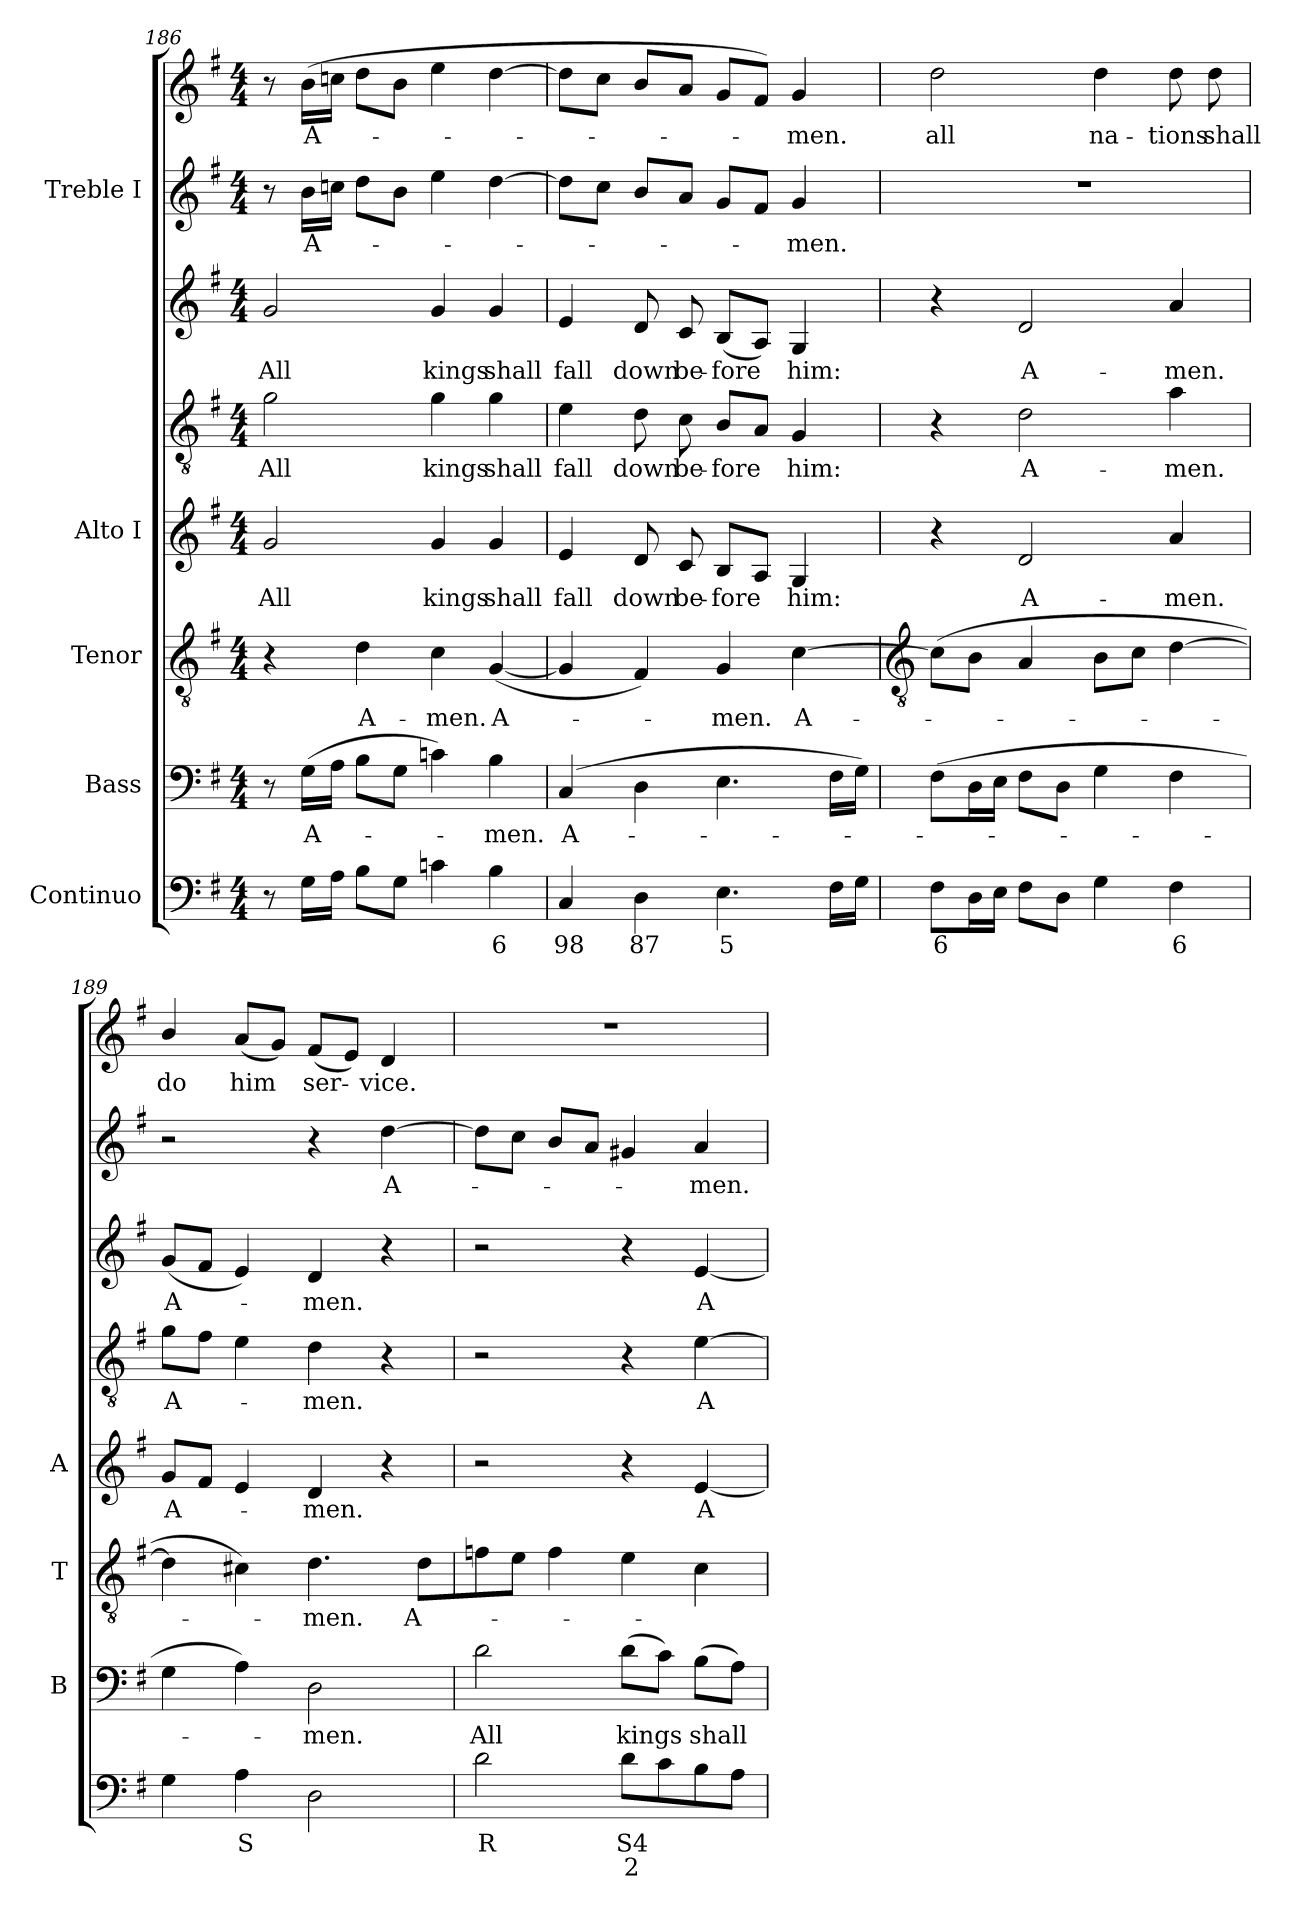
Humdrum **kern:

**kern	**text	**text	**kern	**text	**kern	**text	**kern	**text	**kern	**text	**kern	**text	**kern	**text	**kern	**text
*part5	*part5	*part5	*part4	*part4	*part3	*part3	*part2	*part2	*part2	*part2	*part2	*part2	*part1	*part1	*part1	*part1
*staff8	*staff8	*staff8	*staff7	*staff7	*staff6	*staff6	*staff5	*staff5	*staff4	*staff4	*staff3	*staff3	*staff2	*staff2	*staff1	*staff1
*I"Continuo	*	*	*I"Bass	*	*I"Tenor	*	*I"Alto I	*	*	*	*	*	*I"Treble I	*	*	*
*	*	*	*I'B	*	*I'T	*	*I'A	*	*	*	*	*	*	*	*	*
*clefF4	*	*	*clefF4	*	*clefGv2	*	*	*	*clefGv2	*	*clefG2	*	*clefG2	*	*clefG2	*
*k[f#]	*	*	*k[f#]	*	*k[f#]	*	*k[f#]	*	*k[f#]	*	*k[f#]	*	*k[f#]	*	*k[f#]	*
*G:	*	*	*G:	*	*G:	*	*G:	*	*G:	*	*G:	*	*G:	*	*G:	*
*M4/4	*	*	*M4/4	*	*M4/4	*	*M4/4	*	*M4/4	*	*M4/4	*	*M4/4	*	*M4/4	*
=186	=186	=186	=186	=186	=186	=186	=186	=186	=186	=186	=186	=186	=186	=186	=186	=186
!	!	!	!	!	!	!	!	!LO:LY:b	!	!LO:LY:b	!	!LO:LY:b	!	!	!	!
8r	.	.	8r	.	4r	.	2g	All	2g	All	2g	All	8r	.	8r	.
!	!	!	!	!LO:LY:b	!	!	!	!	!	!	!	!	!	!LO:LY:b	!	!LO:LY:b
16GLL	.	.	(>16GLL	A-	.	.	.	.	.	.	.	.	16bLL	A-	(<16bLL	A-
16AJJ	.	.	16AJJ	.	.	.	.	.	.	.	.	.	16ccnJJ	.	16ccnJJ	.
!	!	!	!	!	!	!LO:LY:b	!	!	!	!	!	!	!	!	!	!
8BL	.	.	8BL	.	4d	A-	.	.	.	.	.	.	8ddL	.	8ddL	.
8GJ	.	.	8GJ	.	.	.	.	.	.	.	.	.	8bJ	.	8bJ	.
!	!	!	!	!	!	!LO:LY:b	!	!LO:LY:b	!	!LO:LY:b	!	!LO:LY:b	!	!	!	!
4cn	.	.	4cn)	.	4c	-men.	4g	kings	4g	kings	4g	kings	4ee	.	4ee	.
!	!LO:LY:b	!	!	!LO:LY:b	!	!LO:LY:b	!	!LO:LY:b	!	!LO:LY:b	!	!LO:LY:b	!	!	!	!
4B	6	.	4B	men.	(<[4G	A-	4g	shall	4g	shall	4g	shall	[4dd	.	[4dd	.
=187	=187	=187	=187	=187	=187	=187	=187	=187	=187	=187	=187	=187	=187	=187	=187	=187
!	!LO:LY:b	!	!	!LO:LY:b	!	!	!	!LO:LY:b	!	!LO:LY:b	!	!LO:LY:b	!	!	!	!
4C	98	.	(>4C	A-	4G]	.	4e	fall	4e	fall	4e	fall	8ddL]	.	8ddL]	.
.	.	.	.	.	.	.	.	.	.	.	.	.	8ccJ	.	8ccJ	.
!	!LO:LY:b	!	!	!	!	!	!	!LO:LY:b	!	!LO:LY:b	!	!LO:LY:b	!	!	!	!
4D	87	.	4D	.	4F#)	.	8d	down	8d	down	8d	down	8bL	.	8bL	.
!	!	!	!	!	!	!	!	!LO:LY:b	!	!LO:LY:b	!	!LO:LY:b	!	!	!	!
.	.	.	.	.	.	.	8c	be-	8c	be-	8c	be-	8aJ	.	8aJ	.
!	!LO:LY:b	!	!	!	!	!LO:LY:b	!	!LO:LY:b	!	!LO:LY:b	!	!LO:LY:b	!	!	!	!
4.E	5	.	4.E	.	4G	men.	8BL	-fore	8BL	-fore	(<8BL	-fore	8gL	.	8gL	.
.	.	.	.	.	.	.	8AJ	.	8AJ	.	8AJ)	.	8f#J	.	8f#J)	.
!	!	!	!	!	!	!LO:LY:b	!	!LO:LY:b	!	!LO:LY:b	!	!LO:LY:b	!	!LO:LY:b	!	!LO:LY:b
.	.	.	.	.	[4c	A-	4G	him:	4G	him:	4G	him:	4g	men.	4g	men.
16F#LL	.	.	16F#LL	.	.	.	.	.	.	.	.	.	.	.	.	.
16GJJ	.	.	16GJJ)	.	.	.	.	.	.	.	.	.	.	.	.	.
!!LO:LB:g=z
=188	=188	=188	=188	=188	=188	=188	=188	=188	=188	=188	=188	=188	=188	=188	=188	=188
*	*	*	*	*	*clefGv2	*	*	*	*	*	*	*	*	*	*	*
!	!LO:LY:b	!	!	!	!	!	!	!	!	!	!	!	!	!	!	!LO:LY:b
8F#L	6	.	(>8F#L	.	(>8cL]	.	4r	.	4r	.	4r	.	1r	.	2dd	all
16DL	.	.	16DL	.	8BJ	.	.	.	.	.	.	.	.	.	.	.
16EJJ	.	.	16EJJ	.	.	.	.	.	.	.	.	.	.	.	.	.
!	!	!	!	!	!	!	!	!LO:LY:b	!	!LO:LY:b	!	!LO:LY:b	!	!	!	!
8F#L	.	.	8F#L	.	4A	.	2d	A-	2d	A-	2d	A-	.	.	.	.
8DJ	.	.	8DJ	.	.	.	.	.	.	.	.	.	.	.	.	.
!	!	!	!	!	!	!	!	!	!	!	!	!	!	!	!	!LO:LY:b
4G	.	.	4G	.	8BL	.	.	.	.	.	.	.	.	.	4dd	na-
.	.	.	.	.	8cJ	.	.	.	.	.	.	.	.	.	.	.
!	!LO:LY:b	!	!	!	!	!	!	!LO:LY:b	!	!LO:LY:b	!	!LO:LY:b	!	!	!	!LO:LY:b
4F#	6	.	4F#	.	[4d	.	4a	-men.	4a	-men.	4a	-men.	.	.	8dd	-tions
!	!	!	!	!	!	!	!	!	!	!	!	!	!	!	!	!LO:LY:b
.	.	.	.	.	.	.	.	.	.	.	.	.	.	.	8dd	shall
=189	=189	=189	=189	=189	=189	=189	=189	=189	=189	=189	=189	=189	=189	=189	=189	=189
!	!	!	!	!	!	!	!	!LO:LY:b	!	!LO:LY:b	!	!LO:LY:b	!	!	!	!LO:LY:b
4G	.	.	4G	.	4d]	.	8gL	A-	8gL	A-	(<8gL	A-	2r	.	4b/	do
.	.	.	.	.	.	.	8f#J	.	8f#J	.	8f#J	.	.	.	.	.
!	!LO:LY:b	!	!	!	!	!	!	!	!	!	!	!	!	!	!	!LO:LY:b
4A	S	.	4A)	.	4c#X)	.	4e	.	4e	.	4e)	.	.	.	(<8aL	him
.	.	.	.	.	.	.	.	.	.	.	.	.	.	.	8gJ)	.
!	!	!	!	!LO:LY:b	!	!LO:LY:b	!	!LO:LY:b	!	!LO:LY:b	!	!LO:LY:b	!	!	!	!LO:LY:b
2D	.	.	2D	men.	4.d	men.	4d	men.	4d	men.	4d	men.	4r	.	(<8f#L	ser-
.	.	.	.	.	.	.	.	.	.	.	.	.	.	.	8eJ)	.
!	!	!	!	!	!	!	!	!	!	!	!	!	!	!LO:LY:b	!	!LO:LY:b
.	.	.	.	.	.	.	4r	.	4r	.	4r	.	[4dd	A-	4d	vice.
!	!	!	!	!	!	!LO:LY:b	!	!	!	!	!	!	!	!	!	!
.	.	.	.	.	8dL	A-	.	.	.	.	.	.	.	.	.	.
=190	=190	=190	=190	=190	=190	=190	=190	=190	=190	=190	=190	=190	=190	=190	=190	=190
!	!LO:LY:b	!	!	!LO:LY:b	!	!	!	!	!	!	!	!	!	!	!	!
2d	R	.	2d	All	8fn	.	2r	.	2r	.	2r	.	8ddL]	.	1r	.
.	.	.	.	.	8eJ	.	.	.	.	.	.	.	8ccJ	.	.	.
.	.	.	.	.	4f	.	.	.	.	.	.	.	8bL	.	.	.
.	.	.	.	.	.	.	.	.	.	.	.	.	8aJ	.	.	.
!	!LO:LY:b	!LO:LY:b	!	!LO:LY:b	!	!	!	!	!	!	!	!	!	!	!	!
8dL	S4	2	(>8dL	kings	4e	.	4r	.	4r	.	4r	.	4g#X	.	.	.
8c	.	.	8cJ)	.	.	.	.	.	.	.	.	.	.	.	.	.
!	!	!	!	!LO:LY:b	!	!	!	!LO:LY:b	!	!LO:LY:b	!	!LO:LY:b	!	!LO:LY:b	!	!
8B	.	.	(>8BL	shall	4c	.	[4e	A-	[4e	A-	[4e	A-	4a	men.	.	.
8AJ	.	.	8AJ)	.	.	.	.	.	.	.	.	.	.	.	.	.
=	=	=	=	=	=	=	=	=	=	=	=	=	=	=	=	=
*-	*-	*-	*-	*-	*-	*-	*-	*-	*-	*-	*-	*-	*-	*-	*-	*-
